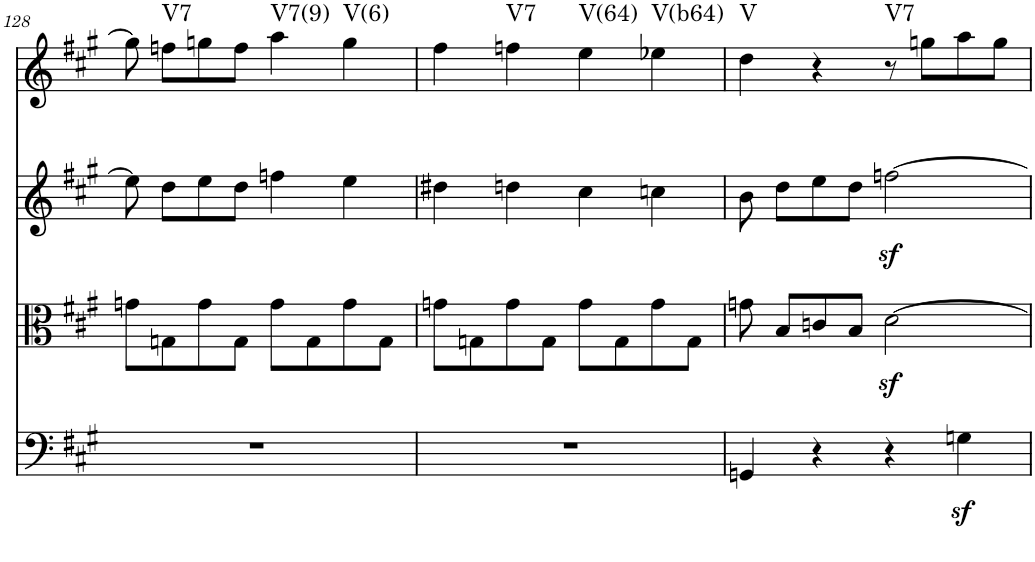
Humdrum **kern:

**kern	**kern	**kern	**kern	**harte
*part4	*part3	*part2	*part1	*part1
*staff4	*staff3	*staff2	*staff1	*
*I"Violoncello	*I"Viola	*I"Violin 2	*I"Violin 1	*
*I'Vc	*I'Vla	*I'Vln	*I'Vln	*
!!LO:PB:g=z
*clefF4	*clefC3	*clefG2	*clefG2	*
*k[f#c#g#]	*k[f#c#g#]	*k[f#c#g#]	*k[f#c#g#]	*
*A:	*A:	*A:	*A:	*
*M2/2	*M2/2	*M2/2	*M2/2	*
*met(c|)	*met(c|)	*met(c|)	*met(c|)	*
=128	=128	=128	=128	=128
1r	8gn\L	8ee\]	8gg\]	.
!	!	!	!	!LO:H:kt=V7
.	8Gn\	8dd\L	8ffn\L	N
.	8g\	8ee\	8ggn\	.
.	8G\J	8dd\J	8ff\J	.
!	!	!	!	!LO:H:kt=V7(9)
.	8g\L	4ffn\	4aa\	N
.	8G\	.	.	.
!	!	!	!	!LO:H:kt=V(6)
.	8g\	4ee\	4gg\	N
.	8G\J	.	.	.
=129	=129	=129	=129	=129
1r	8gn\L	4dd#X\	4ff#\	.
.	8Gn\	.	.	.
!	!	!	!	!LO:H:kt=V7
.	8g\	4ddn\	4ffn\	N
.	8G\J	.	.	.
!	!	!	!	!LO:H:kt=V(64)
.	8g\L	4cc#\	4ee\	N
.	8G\	.	.	.
!	!	!	!	!LO:H:kt=V(b64)
.	8g\	4ccn\	4ee-X\	N
.	8G\J	.	.	.
=130	=130	=130	=130	=130
!	!	!	!	!LO:H:kt=V
4GGn/	8gn\	8b\	4dd\	N
.	8B/L	8dd\L	.	.
4r	8cn/	8ee\	4r	.
.	8B/J	8dd\J	.	.
!	!	!	!	!LO:H:kt=V7
4r	[2dz<\	[2ffnz<\	8r	N
.	.	.	8ggn\L	.
4Gnz<\	.	.	8aa\	.
.	.	.	8gg\J	.
=	=	=	=	=
*-	*-	*-	*-	*-
